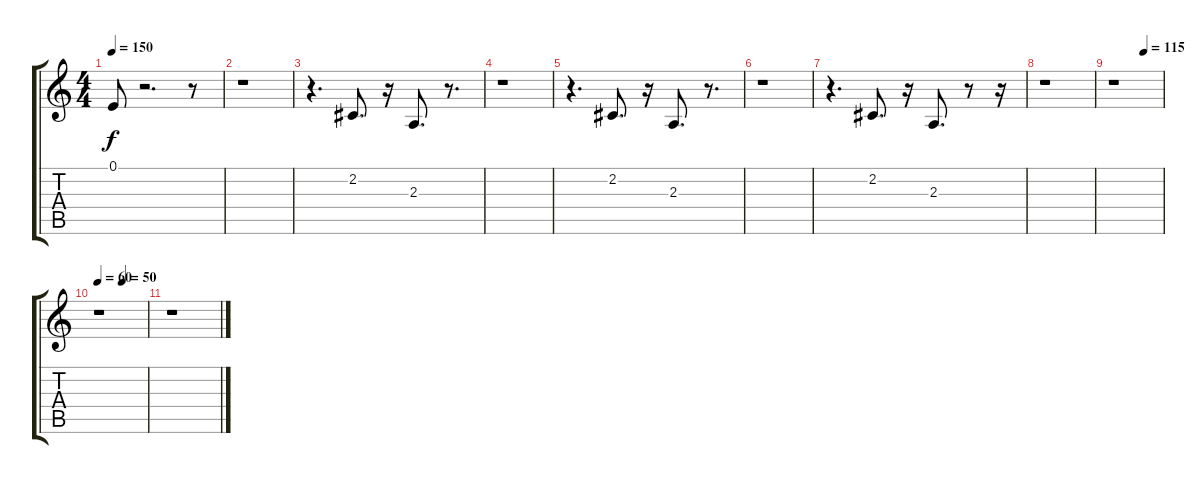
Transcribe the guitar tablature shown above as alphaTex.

\track "" {instrument trombone}
\staff {score tabs}
\tuning (E4 B3 G3 D3 A2 E2) {hide}
\ts (4 4)
\tempo 150
\clef g2
\ks c
0.1{t}.8{dy f} r.2{d} r.8 |
r.1 |
r.4{d} 2.2.8{d} r.16 2.3.8{d} r.8{d} |
r.1 |
r.4{d} 2.2.8{d} r.16 2.3.8{d} r.8{d} |
r.1 |
r.4{d} 2.2.8{d} r.16 2.3.8{d} r.8 r.16 |
r.1 |
\tempo (115 0.625)
r.1 |
\tempo 60
\tempo (50 0.5)
r.1 |
r.1
